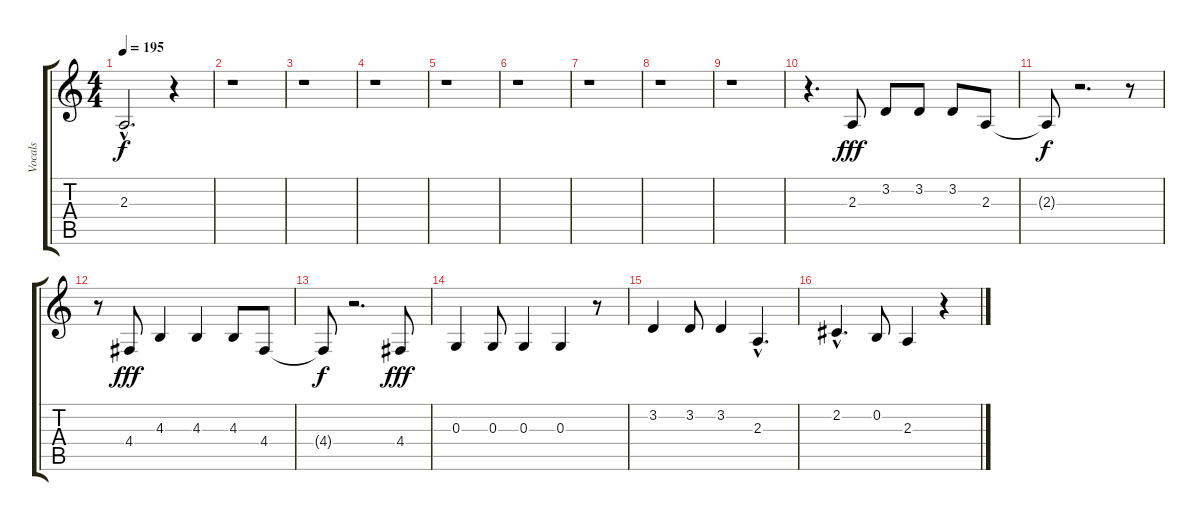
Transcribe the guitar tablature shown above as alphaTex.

\track ("Vocals" "Vocals") {instrument lead6voice}
\staff {score tabs}
\tuning (E4 B3 G3 D3 A2 E2) {hide}
\ts (4 4)
\tempo 195
\clef g2
\ks c
2.3{hac t}.2{d dy f} r.4 |
r.1 |
r.1 |
r.1 |
r.1 |
r.1 |
r.1 |
r.1 |
r.1 |
r.4{d} 2.3.8{dy fff} 3.2.8 3.2.8 3.2.8 2.3.8 |
2.3{t}.8{dy f} r.2{d} r.8 |
r.8 4.4.8{dy fff} 4.3.4 4.3.4 4.3.8 4.4.8 |
4.4{t}.8{dy f} r.2{d} 4.4.8{dy fff} |
0.3.4 0.3.8 0.3.4 0.3.4 r.8 |
3.2.4 3.2.8 3.2.4 2.3{hac}.4{d} |
2.2{hac}.4{d} 0.2.8 2.3.4 r.4
